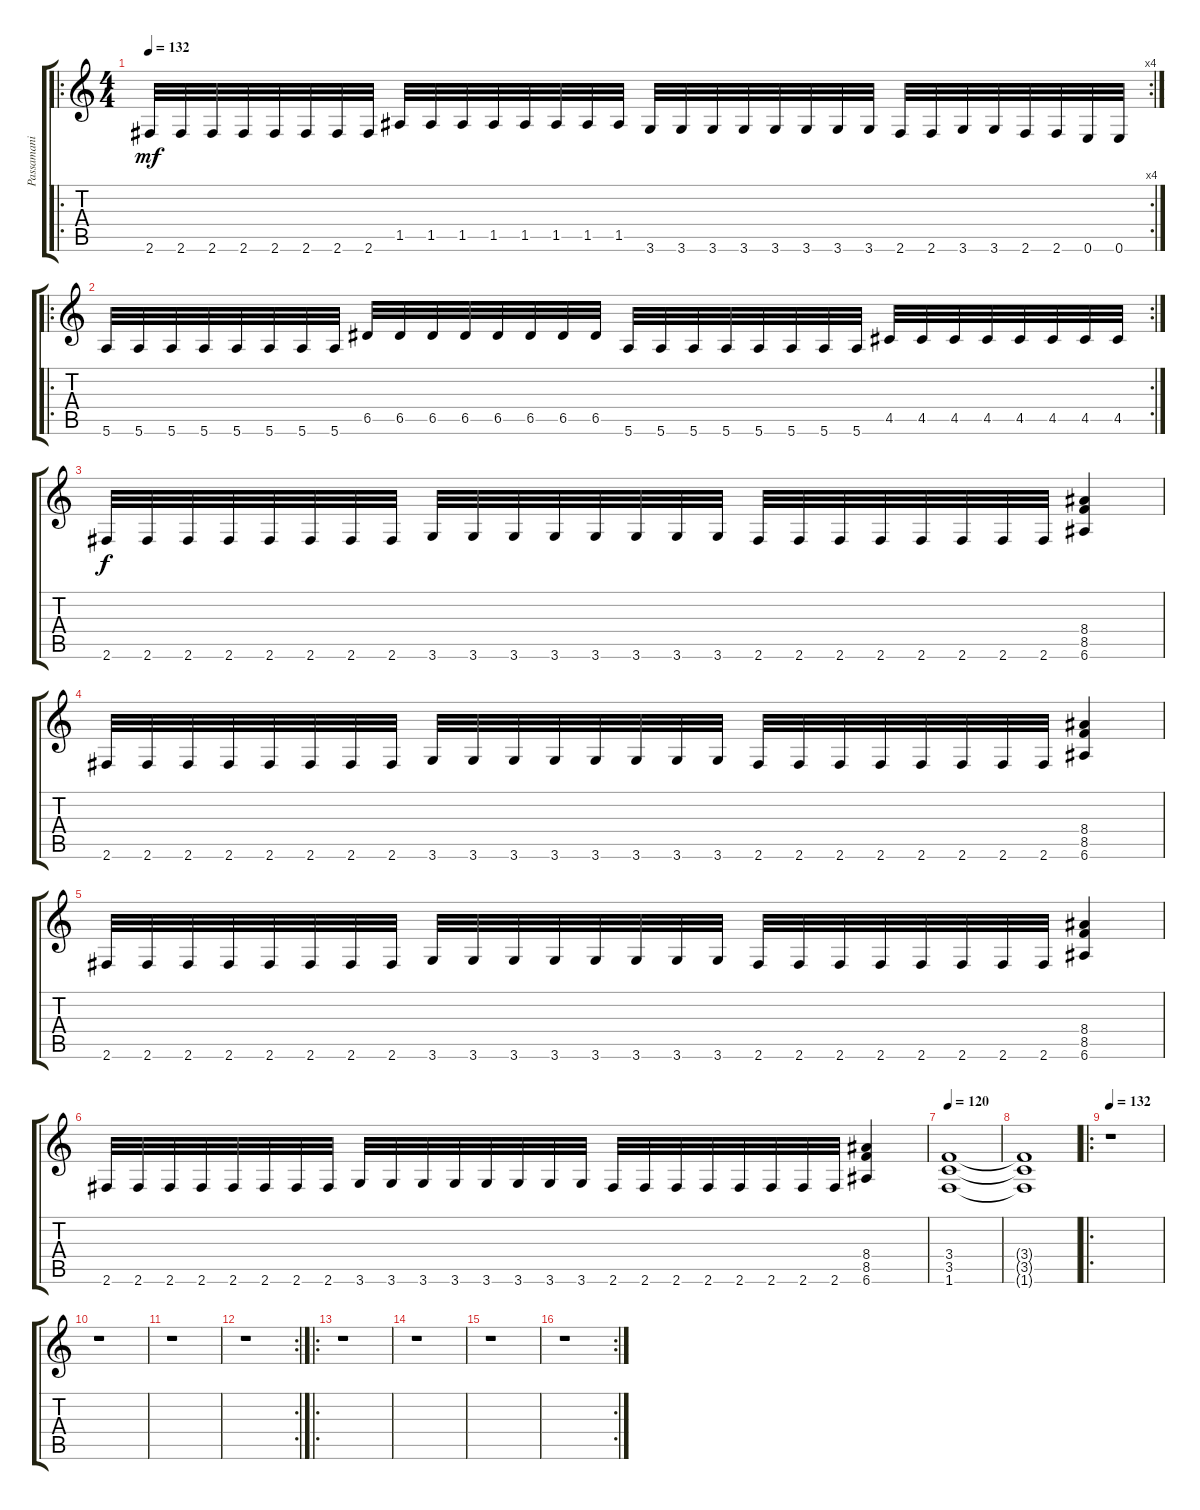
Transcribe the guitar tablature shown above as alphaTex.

\track ("Passamani" "Passamani") {instrument distortionguitar}
\staff {score tabs}
\tuning (E4 B3 G3 D3 A2 E2) {hide}
\ro
\rc 4
\ts (4 4)
\tempo 132
\clef g2
\ks c
2.6.32{dy mf} 2.6.32 2.6.32 2.6.32 2.6.32 2.6.32 2.6.32 2.6.32 1.5.32 1.5.32 1.5.32 1.5.32 1.5.32 1.5.32 1.5.32 1.5.32 3.6.32 3.6.32 3.6.32 3.6.32 3.6.32 3.6.32 3.6.32 3.6.32 2.6.32 2.6.32 3.6.32 3.6.32 2.6.32 2.6.32 0.6.32 0.6.32 |
\ro
\rc 2
5.6.32 5.6.32 5.6.32 5.6.32 5.6.32 5.6.32 5.6.32 5.6.32 6.5.32 6.5.32 6.5.32 6.5.32 6.5.32 6.5.32 6.5.32 6.5.32 5.6.32 5.6.32 5.6.32 5.6.32 5.6.32 5.6.32 5.6.32 5.6.32 4.5.32 4.5.32 4.5.32 4.5.32 4.5.32 4.5.32 4.5.32 4.5.32 |
2.6.32{dy f} 2.6.32 2.6.32 2.6.32 2.6.32 2.6.32 2.6.32 2.6.32 3.6.32 3.6.32 3.6.32 3.6.32 3.6.32 3.6.32 3.6.32 3.6.32 2.6.32 2.6.32 2.6.32 2.6.32 2.6.32 2.6.32 2.6.32 2.6.32 (8.4 8.5 6.6).4 |
2.6.32 2.6.32 2.6.32 2.6.32 2.6.32 2.6.32 2.6.32 2.6.32 3.6.32 3.6.32 3.6.32 3.6.32 3.6.32 3.6.32 3.6.32 3.6.32 2.6.32 2.6.32 2.6.32 2.6.32 2.6.32 2.6.32 2.6.32 2.6.32 (8.4 8.5 6.6).4 |
2.6.32 2.6.32 2.6.32 2.6.32 2.6.32 2.6.32 2.6.32 2.6.32 3.6.32 3.6.32 3.6.32 3.6.32 3.6.32 3.6.32 3.6.32 3.6.32 2.6.32 2.6.32 2.6.32 2.6.32 2.6.32 2.6.32 2.6.32 2.6.32 (8.4 8.5 6.6).4 |
2.6.32 2.6.32 2.6.32 2.6.32 2.6.32 2.6.32 2.6.32 2.6.32 3.6.32 3.6.32 3.6.32 3.6.32 3.6.32 3.6.32 3.6.32 3.6.32 2.6.32 2.6.32 2.6.32 2.6.32 2.6.32 2.6.32 2.6.32 2.6.32 (8.4 8.5 6.6).4 |
\tempo 120
(3.4 3.5 1.6).1 |
(3.4{t} 3.5{t} 1.6{t}).1 |
\ro
\tempo 132
r.1 |
r.1 |
r.1 |
\rc 2
r.1 |
\ro
r.1 |
r.1 |
r.1 |
\rc 2
r.1
